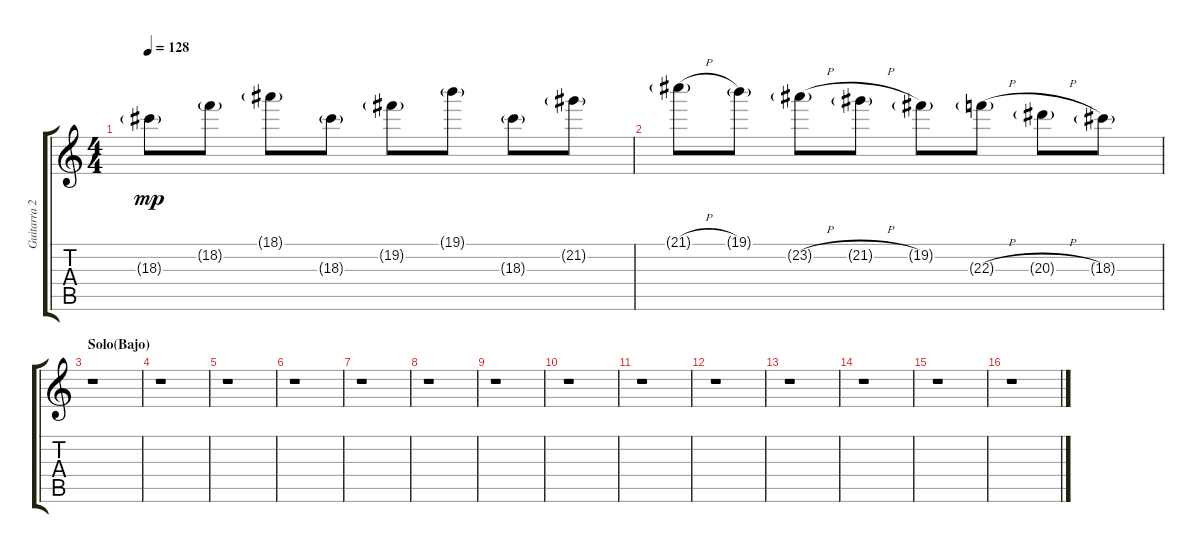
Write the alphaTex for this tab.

\track ("Guitarra 2" "Guitarra 2") {instrument distortionguitar}
\staff {score tabs}
\tuning (E4 B3 G3 D3 A2 E2) {hide}
\ts (4 4)
\tempo 128
\clef g2
\ks c
18.3{g}.8{dy mp} 18.2{g}.8 18.1{g}.8 18.3{g}.8 19.2{g}.8 19.1{g}.8 18.3{g}.8 21.2{g}.8 |
21.1{h g}.8 19.1{g}.8 23.2{h g}.8 21.2{h g}.8 19.2{g}.8 22.3{h g}.8 20.3{h g}.8 18.3{g}.8 |
\section ("" "Solo(Bajo)")
r.1 |
r.1 |
r.1 |
r.1 |
r.1 |
r.1 |
r.1 |
r.1 |
r.1 |
r.1 |
r.1 |
r.1 |
r.1 |
r.1
